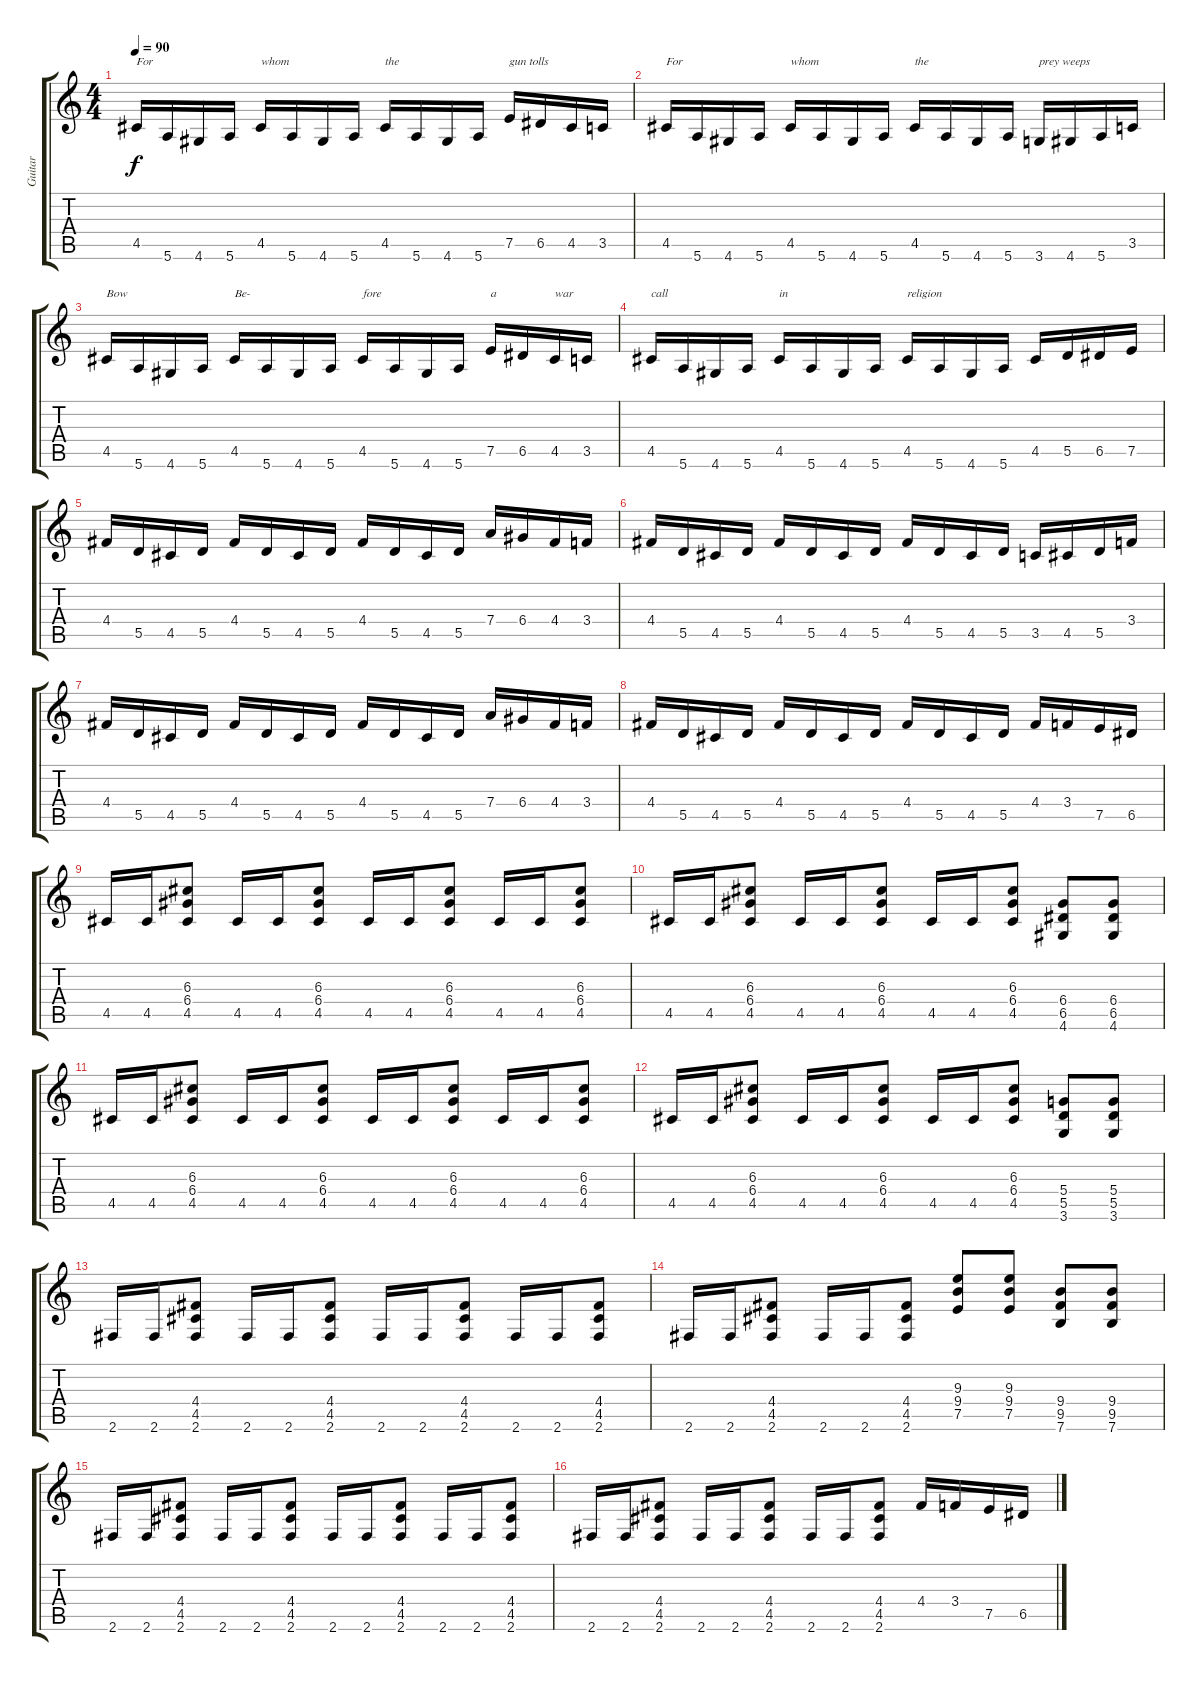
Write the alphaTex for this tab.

\track ("Guitar" "Guitar") {instrument distortionguitar}
\staff {score tabs}
\tuning (E4 B3 G3 D3 A2 E2) {hide}
\ts (4 4)
\tempo 90
\clef g2
\ks c
4.5.16{txt "For" dy f} 5.6.16 4.6.16 5.6.16 4.5.16{txt "whom"} 5.6.16 4.6.16 5.6.16 4.5.16{txt "the"} 5.6.16 4.6.16 5.6.16 7.5.16{txt "gun tolls"} 6.5.16 4.5.16 3.5.16 |
4.5.16{txt "For"} 5.6.16 4.6.16 5.6.16 4.5.16{txt "whom"} 5.6.16 4.6.16 5.6.16 4.5.16{txt "the"} 5.6.16 4.6.16 5.6.16 3.6.16{txt "prey weeps"} 4.6.16 5.6.16 3.5.16 |
4.5.16{txt "Bow"} 5.6.16 4.6.16 5.6.16 4.5.16{txt "Be-"} 5.6.16 4.6.16 5.6.16 4.5.16{txt "fore"} 5.6.16 4.6.16 5.6.16 7.5.16{txt "a "} 6.5.16 4.5.16{txt "war"} 3.5.16 |
4.5.16{txt "call"} 5.6.16 4.6.16 5.6.16 4.5.16{txt "in"} 5.6.16 4.6.16 5.6.16 4.5.16{txt "religion"} 5.6.16 4.6.16 5.6.16 4.5.16 5.5.16 6.5.16 7.5.16 |
4.4.16 5.5.16 4.5.16 5.5.16 4.4.16 5.5.16 4.5.16 5.5.16 4.4.16 5.5.16 4.5.16 5.5.16 7.4.16 6.4.16 4.4.16 3.4.16 |
4.4.16 5.5.16 4.5.16 5.5.16 4.4.16 5.5.16 4.5.16 5.5.16 4.4.16 5.5.16 4.5.16 5.5.16 3.5.16 4.5.16 5.5.16 3.4.16 |
4.4.16 5.5.16 4.5.16 5.5.16 4.4.16 5.5.16 4.5.16 5.5.16 4.4.16 5.5.16 4.5.16 5.5.16 7.4.16 6.4.16 4.4.16 3.4.16 |
4.4.16 5.5.16 4.5.16 5.5.16 4.4.16 5.5.16 4.5.16 5.5.16 4.4.16 5.5.16 4.5.16 5.5.16 4.4.16 3.4.16 7.5.16 6.5.16 |
4.5.16 4.5.16 (6.3 6.4 4.5).8 4.5.16 4.5.16 (6.3 6.4 4.5).8 4.5.16 4.5.16 (6.3 6.4 4.5).8 4.5.16 4.5.16 (6.3 6.4 4.5).8 |
4.5.16 4.5.16 (6.3 6.4 4.5).8 4.5.16 4.5.16 (6.3 6.4 4.5).8 4.5.16 4.5.16 (6.3 6.4 4.5).8 (6.4 6.5 4.6).8 (6.4 6.5 4.6).8 |
4.5.16 4.5.16 (6.3 6.4 4.5).8 4.5.16 4.5.16 (6.3 6.4 4.5).8 4.5.16 4.5.16 (6.3 6.4 4.5).8 4.5.16 4.5.16 (6.3 6.4 4.5).8 |
4.5.16 4.5.16 (6.3 6.4 4.5).8 4.5.16 4.5.16 (6.3 6.4 4.5).8 4.5.16 4.5.16 (6.3 6.4 4.5).8 (5.4 5.5 3.6).8 (5.4 5.5 3.6).8 |
2.6.16 2.6.16 (4.4 4.5 2.6).8 2.6.16 2.6.16 (4.4 4.5 2.6).8 2.6.16 2.6.16 (4.4 4.5 2.6).8 2.6.16 2.6.16 (4.4 4.5 2.6).8 |
2.6.16 2.6.16 (4.4 4.5 2.6).8 2.6.16 2.6.16 (4.4 4.5 2.6).8 (9.3 9.4 7.5).8 (9.3 9.4 7.5).8 (9.4 9.5 7.6).8 (9.4 9.5 7.6).8 |
2.6.16 2.6.16 (4.4 4.5 2.6).8 2.6.16 2.6.16 (4.4 4.5 2.6).8 2.6.16 2.6.16 (4.4 4.5 2.6).8 2.6.16 2.6.16 (4.4 4.5 2.6).8 |
2.6.16 2.6.16 (4.4 4.5 2.6).8 2.6.16 2.6.16 (4.4 4.5 2.6).8 2.6.16 2.6.16 (4.4 4.5 2.6).8 4.4.16 3.4.16 7.5.16 6.5.16
